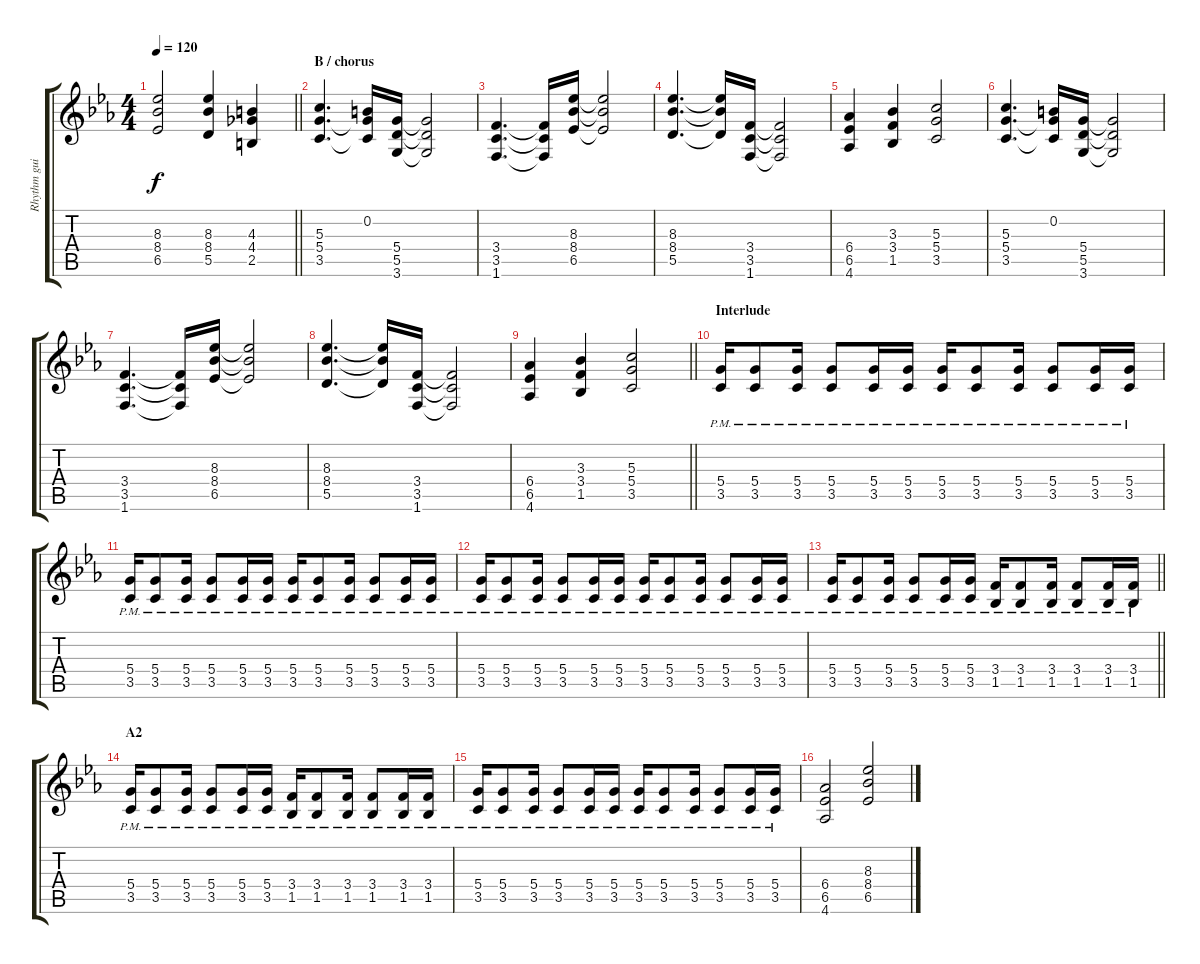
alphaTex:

\track ("Rhythm guitar" "Rhythm gui") {instrument distortionguitar}
\staff {score tabs}
\tuning (E4 B3 G3 D3 A2 E2) {hide}
\ts (4 4)
\tempo 120
\clef g2
\barLineRight lightlight
\ks cminor
(8.3 8.4 6.5).2{dy f} (8.3 8.4 5.5).4 (4.3 4.4 2.5).4 |
\section ("" "B / chorus")
(5.3 5.4 3.5).4{d} (0.2 5.4{t} 3.5{t}).16 (5.4 5.5 3.6).16 (5.4{t} 5.5{t} 3.6{t}).2 |
(3.4 3.5 1.6).4{d} (3.4{t} 3.5{t} 1.6{t}).16 (8.3 8.4 6.5).16 (8.3{t} 8.4{t} 6.5{t}).2 |
(8.3 8.4 5.5).4{d} (8.3{t} 8.4{t} 5.5{t}).16 (3.4 3.5 1.6).16 (3.4{t} 3.5{t} 1.6{t}).2 |
(6.4 6.5 4.6).4 (3.3 3.4 1.5).4 (5.3 5.4 3.5).2 |
(5.3 5.4 3.5).4{d} (0.2 5.4{t} 3.5{t}).16 (5.4 5.5 3.6).16 (5.4{t} 5.5{t} 3.6{t}).2 |
(3.4 3.5 1.6).4{d} (3.4{t} 3.5{t} 1.6{t}).16 (8.3 8.4 6.5).16 (8.3{t} 8.4{t} 6.5{t}).2 |
(8.3 8.4 5.5).4{d} (8.3{t} 8.4{t} 5.5{t}).16 (3.4 3.5 1.6).16 (3.4{t} 3.5{t} 1.6{t}).2 |
\barLineRight lightlight
(6.4 6.5 4.6).4 (3.3 3.4 1.5).4 (5.3 5.4 3.5).2 |
\section ("" "Interlude")
(5.4{pm} 3.5{pm}).16 (5.4{pm} 3.5{pm}).8 (5.4{pm} 3.5{pm}).16 (5.4{pm} 3.5{pm}).8 (5.4{pm} 3.5{pm}).16 (5.4{pm} 3.5{pm}).16 (5.4{pm} 3.5{pm}).16 (5.4{pm} 3.5{pm}).8 (5.4{pm} 3.5{pm}).16 (5.4{pm} 3.5{pm}).8 (5.4{pm} 3.5{pm}).16 (5.4{pm} 3.5{pm}).16 |
(5.4{pm} 3.5{pm}).16 (5.4{pm} 3.5{pm}).8 (5.4{pm} 3.5{pm}).16 (5.4{pm} 3.5{pm}).8 (5.4{pm} 3.5{pm}).16 (5.4{pm} 3.5{pm}).16 (5.4{pm} 3.5{pm}).16 (5.4{pm} 3.5{pm}).8 (5.4{pm} 3.5{pm}).16 (5.4{pm} 3.5{pm}).8 (5.4{pm} 3.5{pm}).16 (5.4{pm} 3.5{pm}).16 |
(5.4{pm} 3.5{pm}).16 (5.4{pm} 3.5{pm}).8 (5.4{pm} 3.5{pm}).16 (5.4{pm} 3.5{pm}).8 (5.4{pm} 3.5{pm}).16 (5.4{pm} 3.5{pm}).16 (5.4{pm} 3.5{pm}).16 (5.4{pm} 3.5{pm}).8 (5.4{pm} 3.5{pm}).16 (5.4{pm} 3.5{pm}).8 (5.4{pm} 3.5{pm}).16 (5.4{pm} 3.5{pm}).16 |
\barLineRight lightlight
(5.4{pm} 3.5{pm}).16 (5.4{pm} 3.5{pm}).8 (5.4{pm} 3.5{pm}).16 (5.4{pm} 3.5{pm}).8 (5.4{pm} 3.5{pm}).16 (5.4{pm} 3.5{pm}).16 (3.4{pm} 1.5{pm}).16 (3.4{pm} 1.5{pm}).8 (3.4{pm} 1.5{pm}).16 (3.4{pm} 1.5{pm}).8 (3.4{pm} 1.5{pm}).16 (3.4{pm} 1.5{pm}).16 |
\section ("" "A2")
(5.4{pm} 3.5{pm}).16 (5.4{pm} 3.5{pm}).8 (5.4{pm} 3.5{pm}).16 (5.4{pm} 3.5{pm}).8 (5.4{pm} 3.5{pm}).16 (5.4{pm} 3.5{pm}).16 (3.4{pm} 1.5{pm}).16 (3.4{pm} 1.5{pm}).8 (3.4{pm} 1.5{pm}).16 (3.4{pm} 1.5{pm}).8 (3.4{pm} 1.5{pm}).16 (3.4{pm} 1.5{pm}).16 |
(5.4{pm} 3.5{pm}).16 (5.4{pm} 3.5{pm}).8 (5.4{pm} 3.5{pm}).16 (5.4{pm} 3.5{pm}).8 (5.4{pm} 3.5{pm}).16 (5.4{pm} 3.5{pm}).16 (5.4{pm} 3.5{pm}).16 (5.4{pm} 3.5{pm}).8 (5.4{pm} 3.5{pm}).16 (5.4{pm} 3.5{pm}).8 (5.4{pm} 3.5{pm}).16 (5.4{pm} 3.5{pm}).16 |
(6.4 6.5 4.6).2 (8.3 8.4 6.5).2
